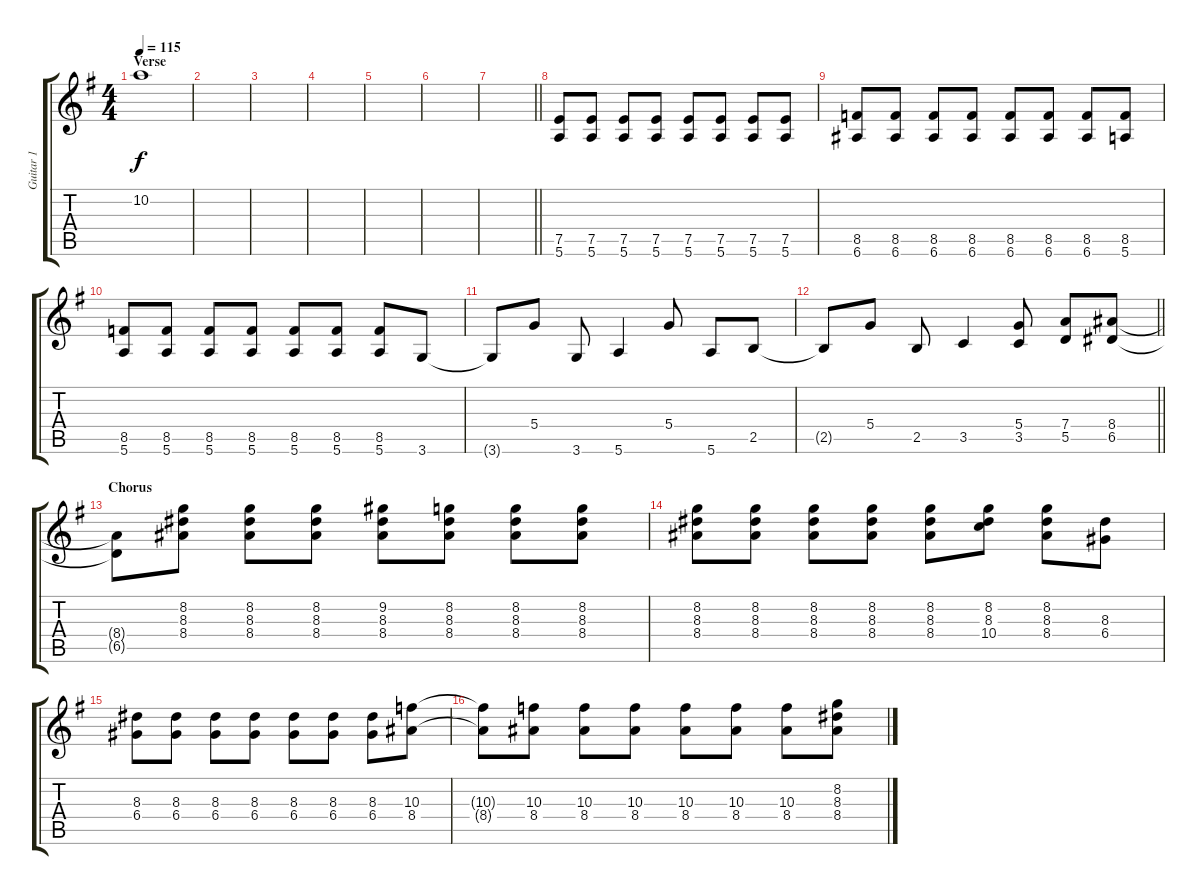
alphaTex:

\track ("Guitar 1" "Guitar 1") {instrument overdrivenguitar}
\staff {score tabs}
\tuning (E4 B3 G3 D3 A2 E2) {hide}
\ts (4 4)
\section ("" "Verse")
\tempo 115
\clef g2
\ks g
10.2.1{dy f} |
|
|
|
|
|
\barLineRight lightlight
|
(7.5 5.6).8 (7.5 5.6).8 (7.5 5.6).8 (7.5 5.6).8 (7.5 5.6).8 (7.5 5.6).8 (7.5 5.6).8 (7.5 5.6).8 |
(8.5 6.6).8 (8.5 6.6).8 (8.5 6.6).8 (8.5 6.6).8 (8.5 6.6).8 (8.5 6.6).8 (8.5 6.6).8 (8.5 5.6).8 |
(8.5 5.6).8 (8.5 5.6).8 (8.5 5.6).8 (8.5 5.6).8 (8.5 5.6).8 (8.5 5.6).8 (8.5 5.6).8 3.6.8 |
3.6{t}.8 5.4.8 3.6.8 5.6.4 5.4.8 5.6.8 2.5.8 |
\barLineRight lightlight
2.5{t}.8 5.4.8 2.5.8 3.5.4 (5.4 3.5).8 (7.4 5.5).8 (8.4 6.5).8 |
\section ("" "Chorus")
(8.4{t} 6.5{t}).8 (8.2 8.3 8.4).8 (8.2 8.3 8.4).8 (8.2 8.3 8.4).8 (9.2 8.3 8.4).8 (8.2 8.3 8.4).8 (8.2 8.3 8.4).8 (8.2 8.3 8.4).8 |
(8.2 8.3 8.4).8 (8.2 8.3 8.4).8 (8.2 8.3 8.4).8 (8.2 8.3 8.4).8 (8.2 8.3 8.4).8 (8.2 8.3 10.4).8 (8.2 8.3 8.4).8 (8.3 6.4).8 |
(8.3 6.4).8 (8.3 6.4).8 (8.3 6.4).8 (8.3 6.4).8 (8.3 6.4).8 (8.3 6.4).8 (8.3 6.4).8 (10.3 8.4).8 |
(10.3{t} 8.4{t}).8 (10.3 8.4).8 (10.3 8.4).8 (10.3 8.4).8 (10.3 8.4).8 (10.3 8.4).8 (10.3 8.4).8 (8.2 8.3 8.4).8
